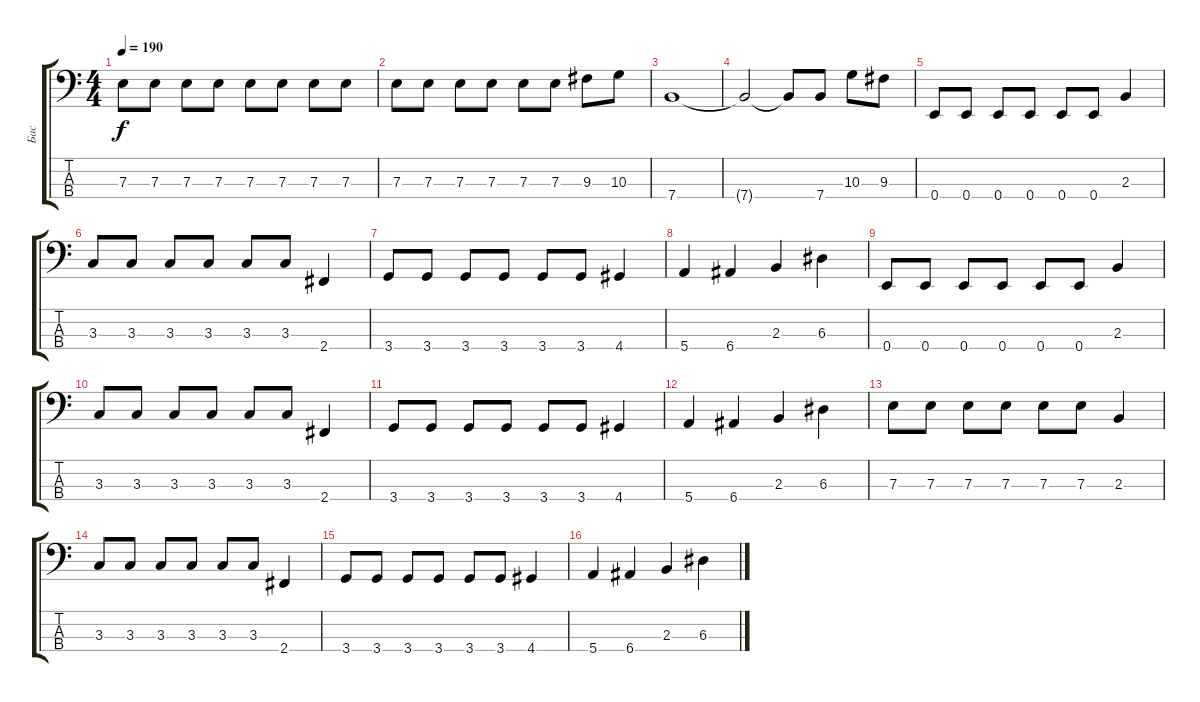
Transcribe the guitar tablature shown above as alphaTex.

\track ("Бас" "Бас") {instrument electricbassfinger}
\staff {score tabs}
\tuning (G2 D2 A1 E1) {hide}
\ts (4 4)
\tempo 190
\clef f4
\ks c
7.3.8{dy f} 7.3.8 7.3.8 7.3.8 7.3.8 7.3.8 7.3.8 7.3.8 |
7.3.8 7.3.8 7.3.8 7.3.8 7.3.8 7.3.8 9.3.8 10.3.8 |
7.4.1 |
7.4{t}.2 7.4{t}.8 7.4.8 10.3.8 9.3.8 |
0.4.8 0.4.8 0.4.8 0.4.8 0.4.8 0.4.8 2.3.4 |
3.3.8 3.3.8 3.3.8 3.3.8 3.3.8 3.3.8 2.4.4 |
3.4.8 3.4.8 3.4.8 3.4.8 3.4.8 3.4.8 4.4.4 |
5.4.4 6.4.4 2.3.4 6.3.4 |
0.4.8 0.4.8 0.4.8 0.4.8 0.4.8 0.4.8 2.3.4 |
3.3.8 3.3.8 3.3.8 3.3.8 3.3.8 3.3.8 2.4.4 |
3.4.8 3.4.8 3.4.8 3.4.8 3.4.8 3.4.8 4.4.4 |
5.4.4 6.4.4 2.3.4 6.3.4 |
7.3.8 7.3.8 7.3.8 7.3.8 7.3.8 7.3.8 2.3.4 |
3.3.8 3.3.8 3.3.8 3.3.8 3.3.8 3.3.8 2.4.4 |
3.4.8 3.4.8 3.4.8 3.4.8 3.4.8 3.4.8 4.4.4 |
5.4.4 6.4.4 2.3.4 6.3.4
